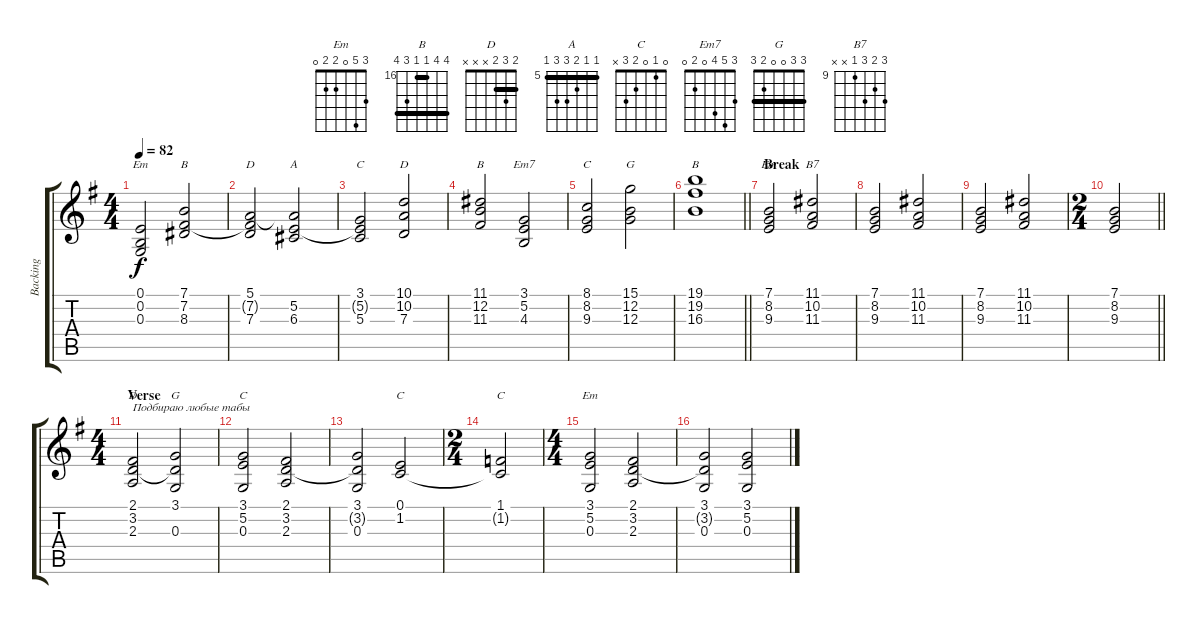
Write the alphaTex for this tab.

\track ("Backing" "Backing") {instrument pad2warm}
\staff {score tabs}
\tuning (E4 B3 G3 D3 A2 E2) {hide}
\chord ("Em" 0 0 0 2 2 0)
\chord ("B" 7 7 8 9 x x) {firstfret 7 barre 7}
\chord ("D" 5 7 7 0 x x) {firstfret 5}
\chord ("A" 5 5 6 7 7 5) {firstfret 5 barre 5}
\chord ("C" 3 5 5 5 3 x) {barre 3}
\chord ("D" 10 10 7 7 9 10) {firstfret 7 barre (7 10)}
\chord ("B" 11 12 11 9 x x) {firstfret 9 barre 11}
\chord ("Em7" 3 5 4 0 2 0)
\chord ("C" 8 8 9 10 x x) {firstfret 8 barre 8}
\chord ("G" 15 12 12 12 14 15) {firstfret 12 barre 12}
\chord ("B" 19 19 16 16 18 19) {firstfret 16 barre (16 19)}
\chord ("Em" 7 8 9 9 7 0) {firstfret 7 barre 7}
\chord ("B7" 11 10 11 9 x x) {firstfret 9}
\chord ("D" 2 3 2 x x x) {barre 2}
\chord ("G" 3 3 0 0 2 3) {barre 3}
\chord ("C" 3 5 0 2 3 x)
\chord ("C" 0 1 x x x x)
\chord ("C" 0 1 0 2 3 x)
\chord ("Em" 3 5 0 2 2 0)
\ts (4 4)
\tempo 82
\clef g2
\ks eminor
(0.1 0.2 0.3).2{ch "Em" dy f} (7.1 7.2 8.3).2{ch "B"} |
(5.1 7.2{t} 7.3).2{ch "D"} (5.1{t} 5.2 6.3).2{ch "A"} |
(3.1 5.2{t} 5.3).2{ch "C"} (10.1 10.2 7.3).2{ch "D"} |
(11.1 12.2 11.3).2{ch "B"} (3.1 5.2 4.3).2{ch "Em7"} |
(8.1 8.2 9.3).2{ch "C"} (15.1 12.2 12.3).2{ch "G"} |
\barLineRight lightlight
(19.1 19.2 16.3).1{ch "B"} |
\section ("" "Break")
(7.1 8.2 9.3).2{ch "Em"} (11.1 10.2 11.3).2{ch "B7"} |
(7.1 8.2 9.3).2 (11.1 10.2 11.3).2 |
(7.1 8.2 9.3).2 (11.1 10.2 11.3).2 |
\ts (2 4)
\barLineRight lightlight
(7.1 8.2 9.3).2 |
\ts (4 4)
\section ("" "Verse")
(2.1 3.2 2.3).2{ch "D" txt "Подбираю любые табы"} (3.1 3.2{t} 0.3).2{ch "G"} |
(3.1 5.2 0.3).2{ch "C"} (2.1 3.2 2.3).2 |
(3.1 3.2{t} 0.3).2 (0.1 1.2).2{ch "C"} |
\ts (2 4)
(1.1 1.2{t}).2{ch "C"} |
\ts (4 4)
(3.1 5.2 0.3).2{ch "Em"} (2.1 3.2 2.3).2 |
(3.1 3.2{t} 0.3).2 (3.1 5.2 0.3).2
